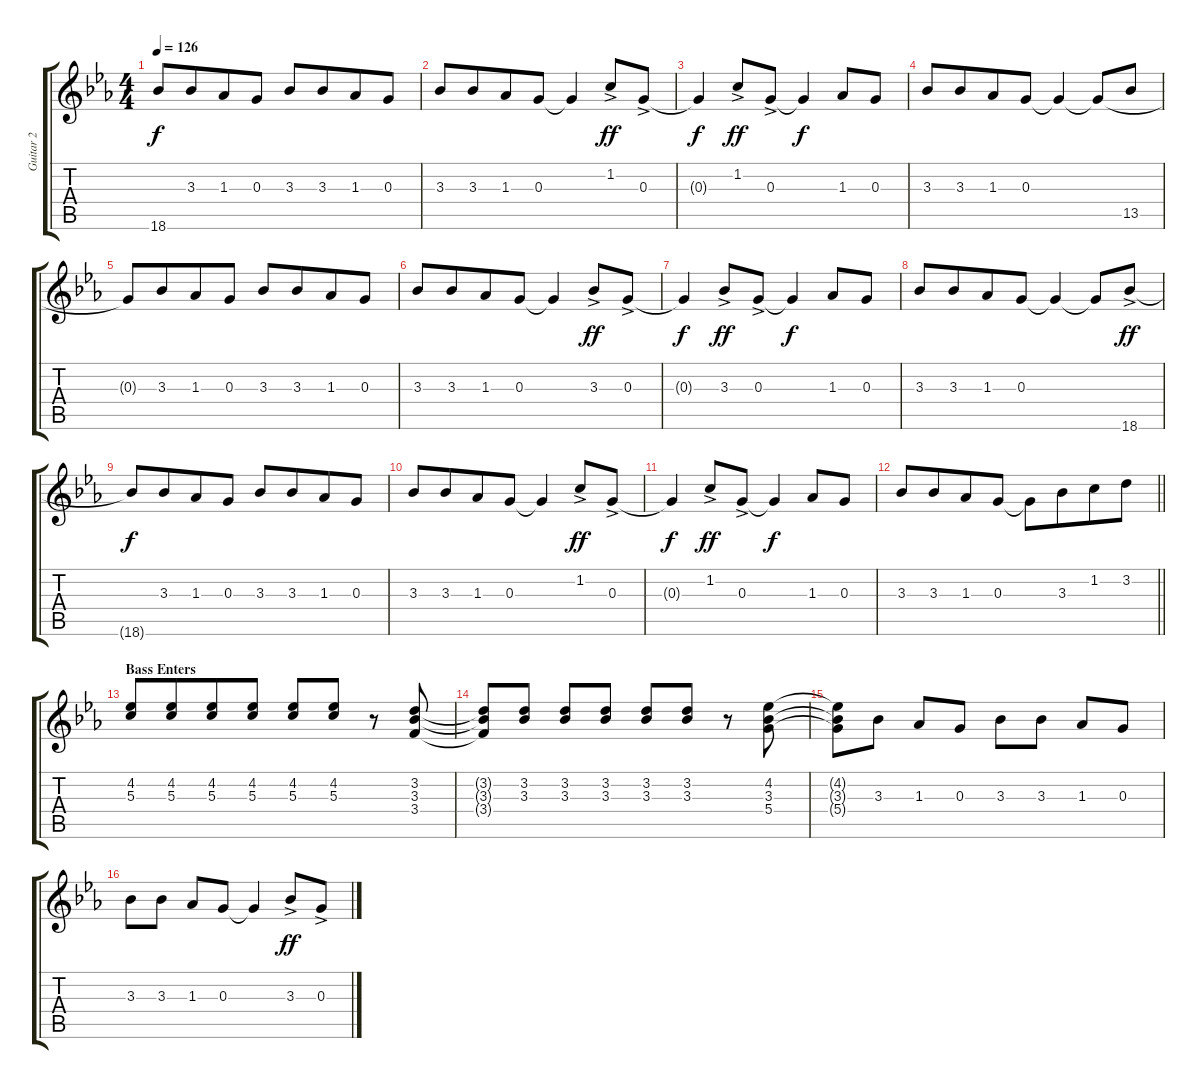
\track ("Guitar 2" "Guitar 2") {instrument distortionguitar}
\staff {score tabs}
\tuning (E4 B3 G3 D3 A2 E2) {hide}
\ts (4 4)
\tempo 126
\clef g2
\ks eb
18.6{t}.8{dy f} 3.3.8{beam merge} 1.3.8 0.3.8 3.3.8 3.3.8{beam merge} 1.3.8 0.3.8 |
3.3.8 3.3.8{beam merge} 1.3.8 0.3.8 0.3{t}.4 1.2{ac}.8{dy ff} 0.3{ac}.8 |
0.3{t}.4{dy f} 1.2{ac}.8{dy ff} 0.3{ac}.8 0.3{t}.4{dy f} 1.3.8 0.3.8 |
3.3.8 3.3.8{beam merge} 1.3.8 0.3.8 0.3{t}.4 0.3{t}.8 13.5.8 |
0.3{t}.8 3.3.8{beam merge} 1.3.8 0.3.8 3.3.8 3.3.8{beam merge} 1.3.8 0.3.8 |
3.3.8 3.3.8{beam merge} 1.3.8 0.3.8 0.3{t}.4 3.3{ac}.8{dy ff} 0.3{ac}.8 |
0.3{t}.4{dy f} 3.3{ac}.8{dy ff} 0.3{ac}.8 0.3{t}.4{dy f} 1.3.8 0.3.8 |
3.3.8 3.3.8{beam merge} 1.3.8 0.3.8 0.3{t}.4 0.3{t}.8 18.6{ac}.8{dy ff} |
18.6{t}.8{dy f} 3.3.8{beam merge} 1.3.8 0.3.8 3.3.8 3.3.8{beam merge} 1.3.8 0.3.8 |
3.3.8 3.3.8{beam merge} 1.3.8 0.3.8 0.3{t}.4 1.2{ac}.8{dy ff} 0.3{ac}.8 |
0.3{t}.4{dy f} 1.2{ac}.8{dy ff} 0.3{ac}.8 0.3{t}.4{dy f} 1.3.8 0.3.8 |
\barLineRight lightlight
3.3.8 3.3.8{beam merge} 1.3.8 0.3.8 0.3{t}.8{volume 5} 3.3.8{beam merge} 1.2.8 3.2.8 |
\section ("" "Bass Enters")
(4.2 5.3).8{volume 2 beam Up} (4.2 5.3).8{beam Up beam merge} (4.2 5.3).8{beam Up} (4.2 5.3).8{beam Up} (4.2 5.3).8{beam Up} (4.2 5.3).8{beam Up} r.8 (3.2 3.3 3.4).8{beam Up} |
(3.2{t} 3.3{t} 3.4{t}).8{beam Up} (3.2 3.3).8{beam Up} (3.2 3.3).8{beam Up} (3.2 3.3).8{beam Up} (3.2 3.3).8{beam Up} (3.2 3.3).8{beam Up} r.8 (4.2 3.3 5.4).8 |
(4.2{t} 3.3{t} 5.4{t}).8 3.3.8 1.3.8 0.3.8 3.3.8 3.3.8 1.3.8 0.3.8 |
3.3.8 3.3.8 1.3.8 0.3.8 0.3{t}.4 3.3{ac}.8{dy ff} 0.3{ac}.8
